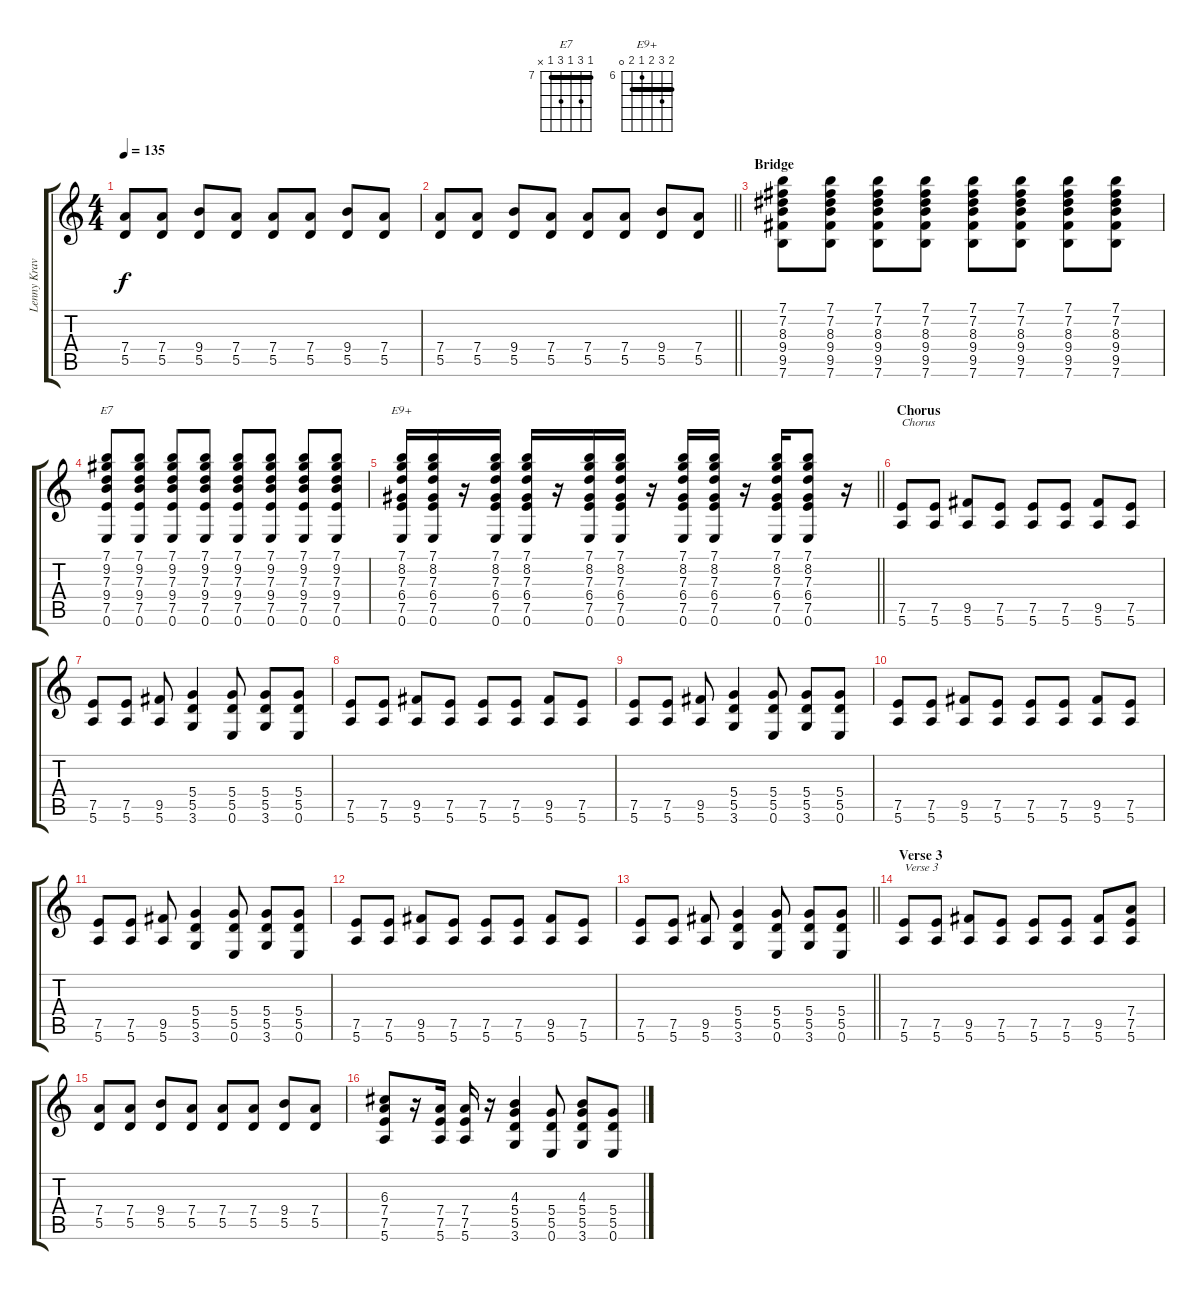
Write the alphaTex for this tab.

\track ("Lenny Kravitz (rhythm)" "Lenny Krav") {instrument electricguitarjazz}
\staff {score tabs}
\tuning (E4 B3 G3 D3 A2 E2) {hide}
\chord ("E7" 7 9 7 9 7 x) {firstfret 7 barre 7}
\chord ("E9+" 7 8 7 6 7 0) {firstfret 6 barre 7}
\ts (4 4)
\tempo 135
\clef g2
\ks c
(7.4 5.5).8{dy f} (7.4 5.5).8 (9.4 5.5).8 (7.4 5.5).8 (7.4 5.5).8 (7.4 5.5).8 (9.4 5.5).8 (7.4 5.5).8 |
\barLineRight lightlight
(7.4 5.5).8 (7.4 5.5).8 (9.4 5.5).8 (7.4 5.5).8 (7.4 5.5).8 (7.4 5.5).8 (9.4 5.5).8 (7.4 5.5).8 |
\section ("" "Bridge")
(7.1 7.2 8.3 9.4 9.5 7.6).8 (7.1 7.2 8.3 9.4 9.5 7.6).8 (7.1 7.2 8.3 9.4 9.5 7.6).8 (7.1 7.2 8.3 9.4 9.5 7.6).8 (7.1 7.2 8.3 9.4 9.5 7.6).8 (7.1 7.2 8.3 9.4 9.5 7.6).8 (7.1 7.2 8.3 9.4 9.5 7.6).8 (7.1 7.2 8.3 9.4 9.5 7.6).8 |
(7.1 9.2 7.3 9.4 7.5 0.6).8{ch "E7"} (7.1 9.2 7.3 9.4 7.5 0.6).8 (7.1 9.2 7.3 9.4 7.5 0.6).8 (7.1 9.2 7.3 9.4 7.5 0.6).8 (7.1 9.2 7.3 9.4 7.5 0.6).8 (7.1 9.2 7.3 9.4 7.5 0.6).8 (7.1 9.2 7.3 9.4 7.5 0.6).8 (7.1 9.2 7.3 9.4 7.5 0.6).8 |
\barLineRight lightlight
(7.1 8.2 7.3 6.4 7.5 0.6).16{ch "E9+"} (7.1 8.2 7.3 6.4 7.5 0.6).16 r.16 (7.1 8.2 7.3 6.4 7.5 0.6).16 (7.1 8.2 7.3 6.4 7.5 0.6).16 r.16 (7.1 8.2 7.3 6.4 7.5 0.6).16 (7.1 8.2 7.3 6.4 7.5 0.6).16 r.16 (7.1 8.2 7.3 6.4 7.5 0.6).16 (7.1 8.2 7.3 6.4 7.5 0.6).16 r.16 (7.1 8.2 7.3 6.4 7.5 0.6).16 (7.1 8.2 7.3 6.4 7.5 0.6).8 r.16 |
\section ("" "Chorus")
(7.5 5.6).8{txt "Chorus"} (7.5 5.6).8 (9.5 5.6).8 (7.5 5.6).8 (7.5 5.6).8 (7.5 5.6).8 (9.5 5.6).8 (7.5 5.6).8 |
(7.5 5.6).8 (7.5 5.6).8 (9.5 5.6).8 (5.4 5.5 3.6).4 (5.4 5.5 0.6).8 (5.4 5.5 3.6).8 (5.4 5.5 0.6).8 |
(7.5 5.6).8 (7.5 5.6).8 (9.5 5.6).8 (7.5 5.6).8 (7.5 5.6).8 (7.5 5.6).8 (9.5 5.6).8 (7.5 5.6).8 |
(7.5 5.6).8 (7.5 5.6).8 (9.5 5.6).8 (5.4 5.5 3.6).4 (5.4 5.5 0.6).8 (5.4 5.5 3.6).8 (5.4 5.5 0.6).8 |
(7.5 5.6).8 (7.5 5.6).8 (9.5 5.6).8 (7.5 5.6).8 (7.5 5.6).8 (7.5 5.6).8 (9.5 5.6).8 (7.5 5.6).8 |
(7.5 5.6).8 (7.5 5.6).8 (9.5 5.6).8 (5.4 5.5 3.6).4 (5.4 5.5 0.6).8 (5.4 5.5 3.6).8 (5.4 5.5 0.6).8 |
(7.5 5.6).8 (7.5 5.6).8 (9.5 5.6).8 (7.5 5.6).8 (7.5 5.6).8 (7.5 5.6).8 (9.5 5.6).8 (7.5 5.6).8 |
\barLineRight lightlight
(7.5 5.6).8 (7.5 5.6).8 (9.5 5.6).8 (5.4 5.5 3.6).4 (5.4 5.5 0.6).8 (5.4 5.5 3.6).8 (5.4 5.5 0.6).8 |
\section ("" "Verse 3")
(7.5 5.6).8{txt "Verse 3"} (7.5 5.6).8 (9.5 5.6).8 (7.5 5.6).8 (7.5 5.6).8 (7.5 5.6).8 (9.5 5.6).8 (7.4 7.5 5.6).8 |
(7.4 5.5).8 (7.4 5.5).8 (9.4 5.5).8 (7.4 5.5).8 (7.4 5.5).8 (7.4 5.5).8 (9.4 5.5).8 (7.4 5.5).8 |
(6.3 7.4 7.5 5.6).8 r.16 (7.4 7.5 5.6).16 (7.4 7.5 5.6).16 r.16 (4.3 5.4 5.5 3.6).4 (5.4 5.5 0.6).8 (4.3 5.4 5.5 3.6).8 (5.4 5.5 0.6).8
